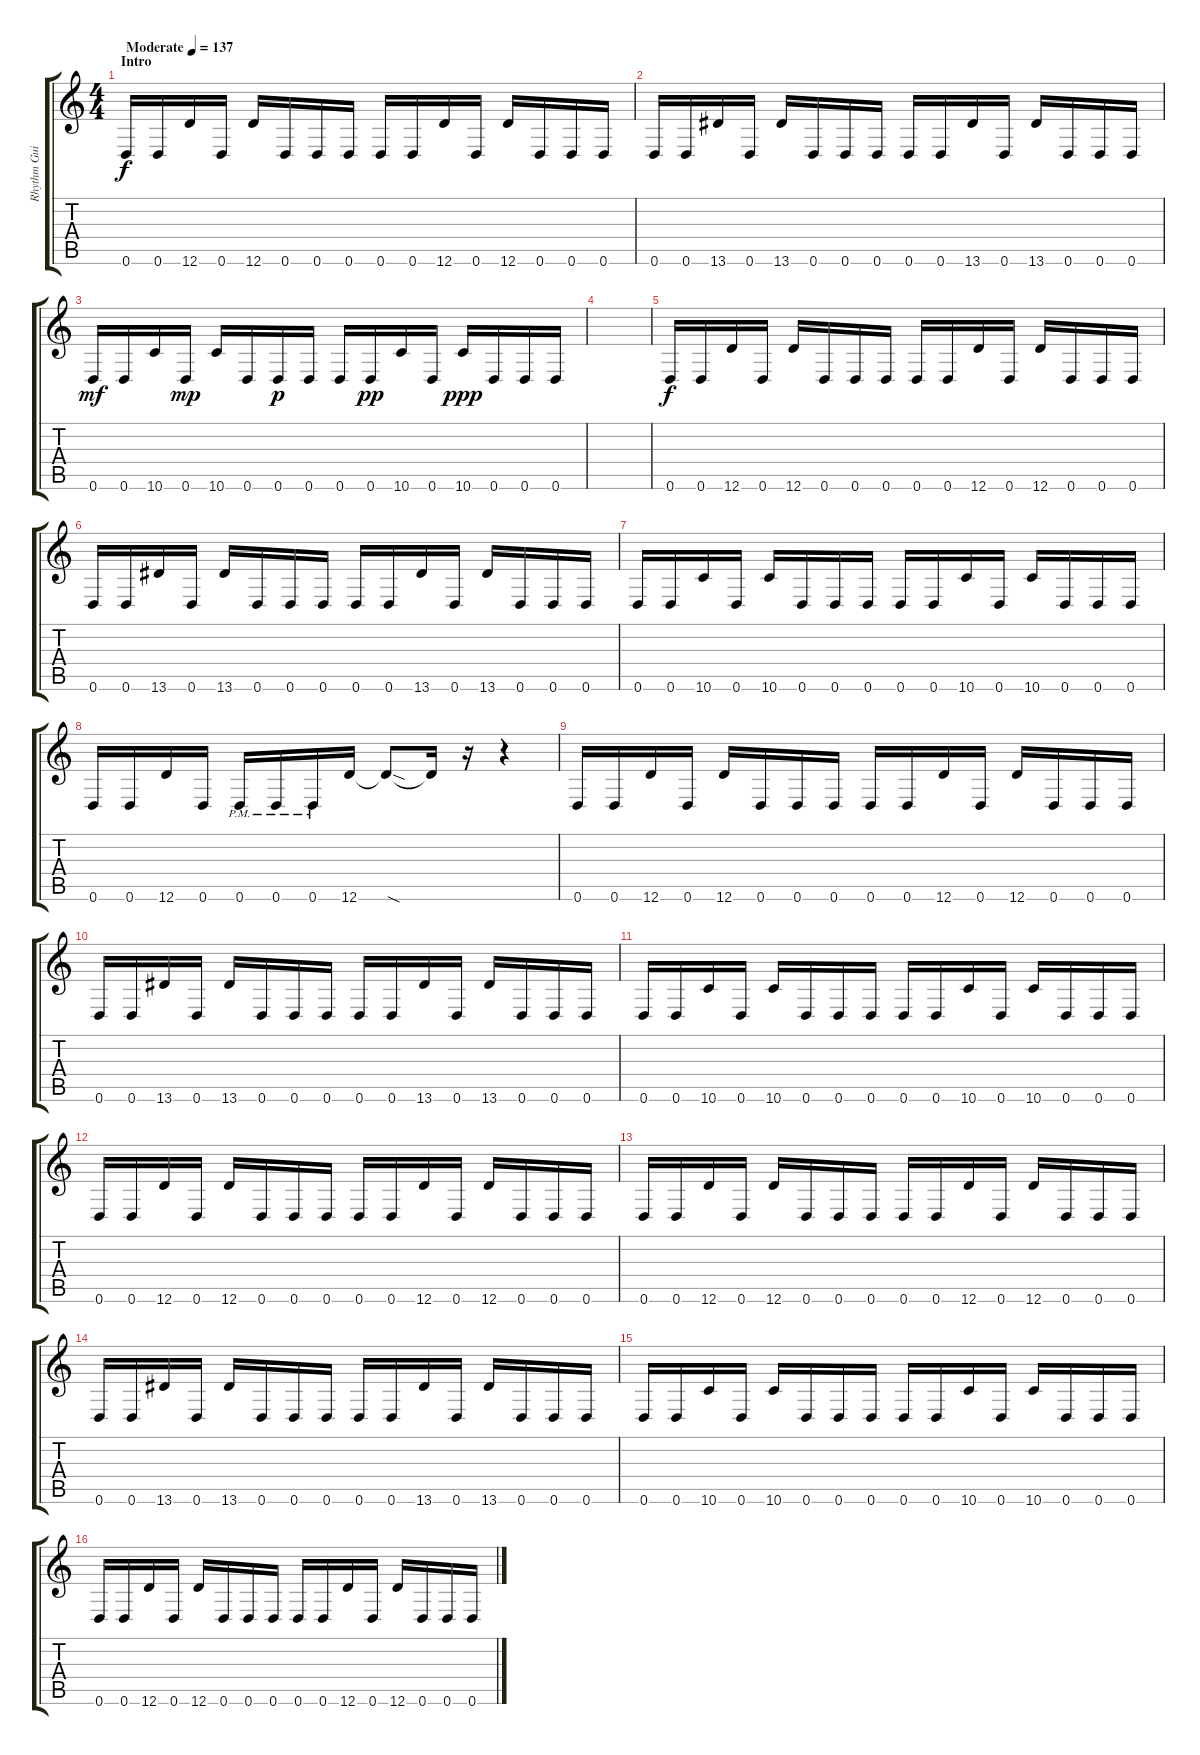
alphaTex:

\track ("Rhythm Guitar Right" "Rhythm Gui") {instrument overdrivenguitar}
\staff {score tabs}
\tuning (E4 B3 G3 D3 A2 D2) {hide}
\ts (4 4)
\section ("" "Intro")
\tempo (137 "Moderate")
\clef g2
\ks c
0.6.16{dy f instrument overdrivenguitar} 0.6.16 12.6.16 0.6.16 12.6.16 0.6.16 0.6.16 0.6.16 0.6.16 0.6.16 12.6.16 0.6.16 12.6.16 0.6.16 0.6.16 0.6.16 |
0.6.16 0.6.16 13.6.16 0.6.16 13.6.16 0.6.16 0.6.16 0.6.16 0.6.16 0.6.16 13.6.16 0.6.16 13.6.16 0.6.16 0.6.16 0.6.16 |
0.6.16{dy mf} 0.6.16 10.6.16 0.6.16{dy mp} 10.6.16 0.6.16 0.6.16{dy p} 0.6.16 0.6.16 0.6.16{dy pp} 10.6.16 0.6.16 10.6.16{dy ppp} 0.6.16 0.6.16 0.6.16 |
|
0.6.16{dy f} 0.6.16 12.6.16 0.6.16 12.6.16 0.6.16 0.6.16 0.6.16 0.6.16 0.6.16 12.6.16 0.6.16 12.6.16 0.6.16 0.6.16 0.6.16 |
0.6.16 0.6.16 13.6.16 0.6.16 13.6.16 0.6.16 0.6.16 0.6.16 0.6.16 0.6.16 13.6.16 0.6.16 13.6.16 0.6.16 0.6.16 0.6.16 |
0.6.16 0.6.16 10.6.16 0.6.16 10.6.16 0.6.16 0.6.16 0.6.16 0.6.16 0.6.16 10.6.16 0.6.16 10.6.16 0.6.16 0.6.16 0.6.16 |
0.6.16 0.6.16 12.6.16 0.6.16 0.6{pm}.16 0.6{pm}.16 0.6{pm}.16 12.6.16 12.6{sod t}.8 12.6{t}.16 r.16 r.4 |
0.6.16 0.6.16 12.6.16 0.6.16 12.6.16 0.6.16 0.6.16 0.6.16 0.6.16 0.6.16 12.6.16 0.6.16 12.6.16 0.6.16 0.6.16 0.6.16 |
0.6.16 0.6.16 13.6.16 0.6.16 13.6.16 0.6.16 0.6.16 0.6.16 0.6.16 0.6.16 13.6.16 0.6.16 13.6.16 0.6.16 0.6.16 0.6.16 |
0.6.16 0.6.16 10.6.16 0.6.16 10.6.16 0.6.16 0.6.16 0.6.16 0.6.16 0.6.16 10.6.16 0.6.16 10.6.16 0.6.16 0.6.16 0.6.16 |
0.6.16 0.6.16 12.6.16 0.6.16 12.6.16 0.6.16 0.6.16 0.6.16 0.6.16 0.6.16 12.6.16 0.6.16 12.6.16 0.6.16 0.6.16 0.6.16 |
0.6.16 0.6.16 12.6.16 0.6.16 12.6.16 0.6.16 0.6.16 0.6.16 0.6.16 0.6.16 12.6.16 0.6.16 12.6.16 0.6.16 0.6.16 0.6.16 |
0.6.16 0.6.16 13.6.16 0.6.16 13.6.16 0.6.16 0.6.16 0.6.16 0.6.16 0.6.16 13.6.16 0.6.16 13.6.16 0.6.16 0.6.16 0.6.16 |
0.6.16 0.6.16 10.6.16 0.6.16 10.6.16 0.6.16 0.6.16 0.6.16 0.6.16 0.6.16 10.6.16 0.6.16 10.6.16 0.6.16 0.6.16 0.6.16 |
0.6.16 0.6.16 12.6.16 0.6.16 12.6.16 0.6.16 0.6.16 0.6.16 0.6.16 0.6.16 12.6.16 0.6.16 12.6.16 0.6.16 0.6.16 0.6.16
